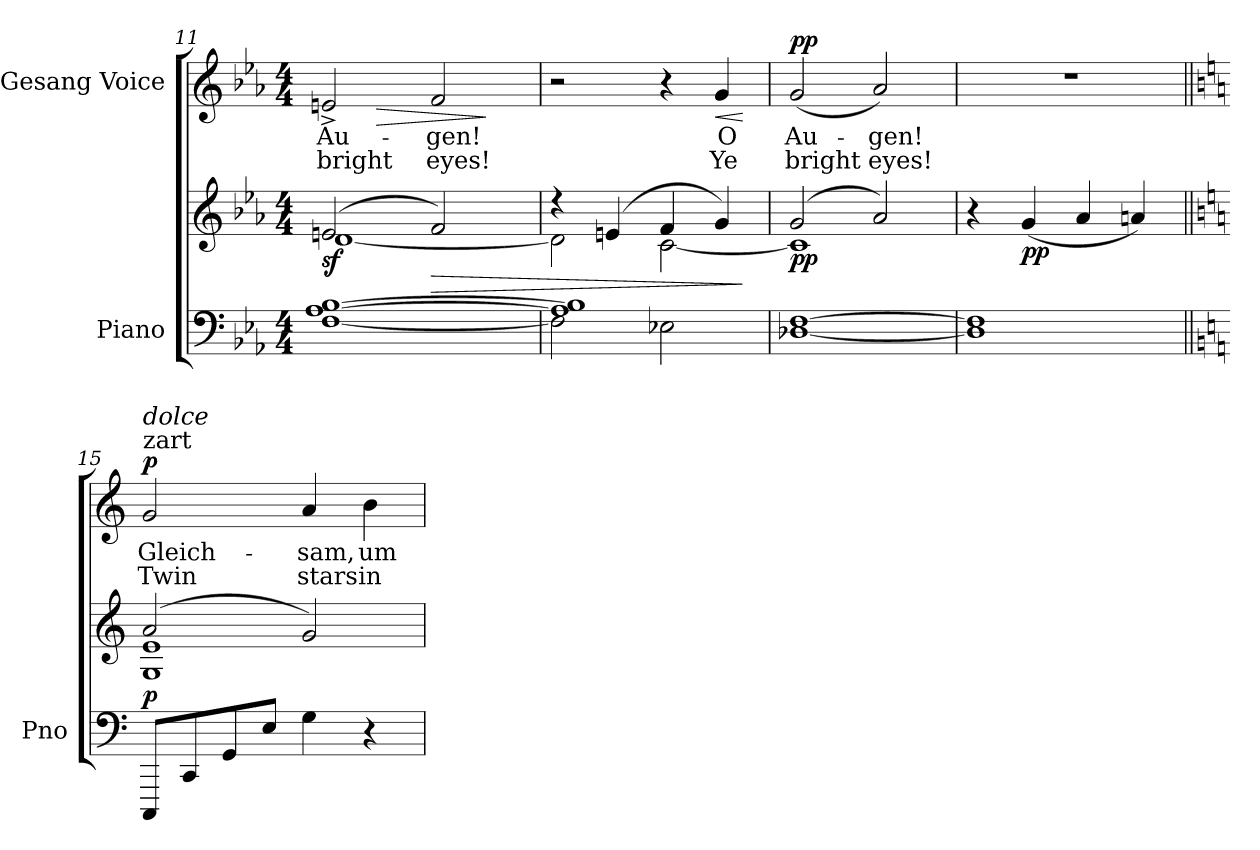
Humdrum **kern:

**kern	**kern	**dynam	**kern	**text	**text	**dynam
*part2	*part2	*part2	*part1	*part1	*part1	*part1
*staff3	*staff2	*staff2/3	*staff1	*staff1	*staff1	*staff1
*I"Piano	*	*	*I"Gesang Voice	*	*	*
*I'Pno	*	*	*	*	*	*
*clefF4	*clefG2	*	*clefG2	*	*	*
*k[b-e-a-]	*k[b-e-a-]	*	*k[b-e-a-]	*	*	*
*M4/4	*M4/4	*	*M4/4	*	*	*
=11	=11	=11	=11	=11	=11	=11
*	*^	*	*^	*	*	*
!	!	!	!LO:DY:b	!	!	!	!	!
[1F [>1A- [>1B-	(>2en/	[1d	sf	2en^>/	4ryy	Au-	bright	.
!	!	!	!	!	!	!	!	!LO:HP:b
.	.	.	.	.	4ryy	.	.	>
!	!	!	!LO:HP:b	!	!	!	!	!
.	2f/)	.	>	2f/	4ryy	-gen!	eyes!	.
.	.	.	.	.	4ryy	.	.	]
*	*	*	*	*v	*v	*	*	*
=12	=12	=12	=12	=12	=12	=12	=12
*^	*	*	*	*	*	*	*
1A-] 1B-]	2F\]	4r	2d\]	.	2r	.	.	.
.	.	(>4en/	.	.	.	.	.	.
.	2E-X\	4f/	[2c\	.	4r	.	.	.
!	!	!	!	!	!	!	!	!LO:HP:b
.	.	4g/)	.	.	4g/	O	Ye	<
*v	*v	*	*	*	*	*	*	*
*	*v	*v	*	*	*	*	*
.	.	]	.	.	.	[
=13	=13	=13	=13	=13	=13	=13
*	*^	*	*	*	*	*
!	!	!	!LO:DY:b	!	!	!	!LO:DY:a
[1D-X [1F	(2g/	1c]	pp	(2g/	Au-	bright	pp
.	2a-/)	.	.	2a-/)	-gen!	eyes!	.
*	*v	*v	*	*	*	*	*
=14	=14	=14	=14	=14	=14	=14
1D-] 1F]	4r	.	1r	.	.	.
!	!	!LO:DY:b	!	!	!	!
.	(4g/	pp	.	.	.	.
.	4a-/	.	.	.	.	.
.	4an/)	.	.	.	.	.
=15||	=15||	=15||	=15||	=15||	=15||	=15||
*k[]	*k[]	*	*k[]	*	*	*
*	*^	*	*	*	*	*
!	!	!	!	!LO:TX:t=zart	!	!	!
!	!	!	!	!LO:TX:i:t=dolce	!	!	!
!	!	!	!LO:DY:a=2	!	!	!	!LO:DY:a
8CCC/L	(>2a/	1G 1e	p	2g/	Gleich-	Twin	p
8CC/	.	.	.	.	.	.	.
8GG/	.	.	.	.	.	.	.
8E/J	.	.	.	.	.	.	.
4G\	2g/)	.	.	4a/	-sam,	stars	.
4r	.	.	.	4b\	um	in	.
*	*v	*v	*	*	*	*	*
=	=	=	=	=	=	=
*-	*-	*-	*-	*-	*-	*-
